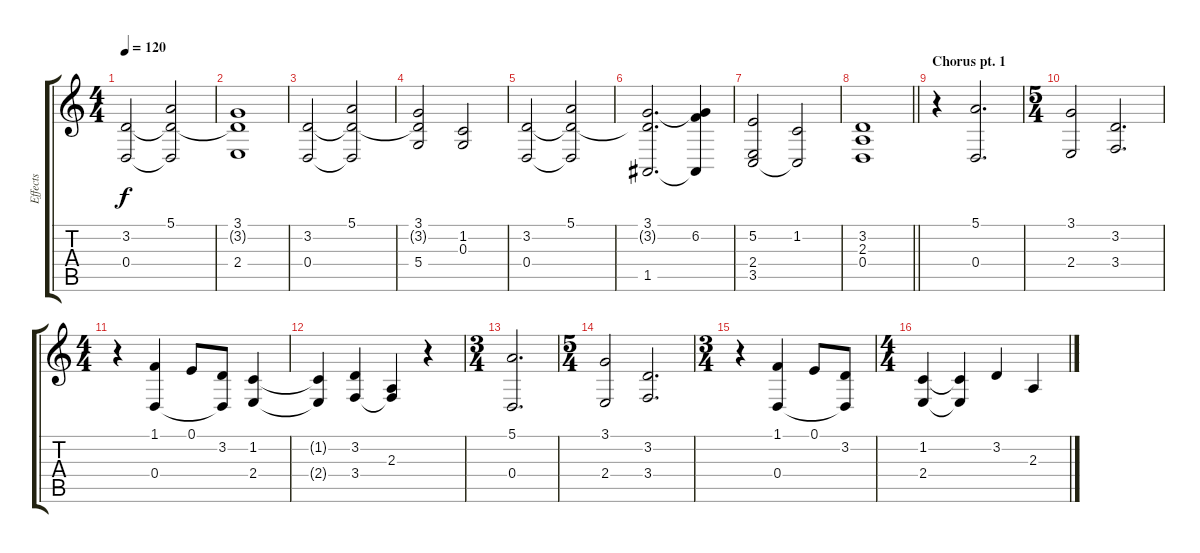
\track ("Effects" "Effects") {instrument frenchhorn}
\staff {score tabs}
\tuning (E4 B3 G3 D3 A2 D2) {hide}
\ts (4 4)
\tempo 120
\clef g2
\ks c
(3.2 0.4).2{dy f} (5.1 3.2{t} 0.4{t}).2 |
(3.1 3.2{t} 2.4).1 |
(3.2 0.4).2 (5.1 3.2{t} 0.4{t}).2 |
(3.1 3.2{t} 5.4).2 (1.2 0.3).2 |
(3.2 0.4).2 (5.1 3.2{t} 0.4{t}).2 |
(3.1 3.2{t} 1.5).2{d} (3.1{t} 6.2 1.5{t}).4 |
(5.2 2.4 3.5).2 (1.2 3.5{t}).2 |
\barLineRight lightlight
(3.2 2.3 0.4).1 |
\section ("" "Chorus pt. 1")
r.4 (5.1 0.4).2{d} |
\ts (5 4)
(3.1 2.4).2 (3.2 3.4).2{d} |
\ts (4 4)
r.4 (1.1 0.4).4 0.1.8 (3.2 0.4{t}).8 (1.2 2.4).4 |
(1.2{t} 2.4{t}).4 (3.2 3.4).4 (2.3 3.4{t}).4 r.4 |
\ts (3 4)
(5.1 0.4).2{d} |
\ts (5 4)
(3.1 2.4).2 (3.2 3.4).2{d} |
\ts (3 4)
r.4 (1.1 0.4).4 0.1.8 (3.2 0.4{t}).8 |
\ts (4 4)
(1.2 2.4).4 (1.2{t} 2.4{t}).4 3.2.4 2.3.4
